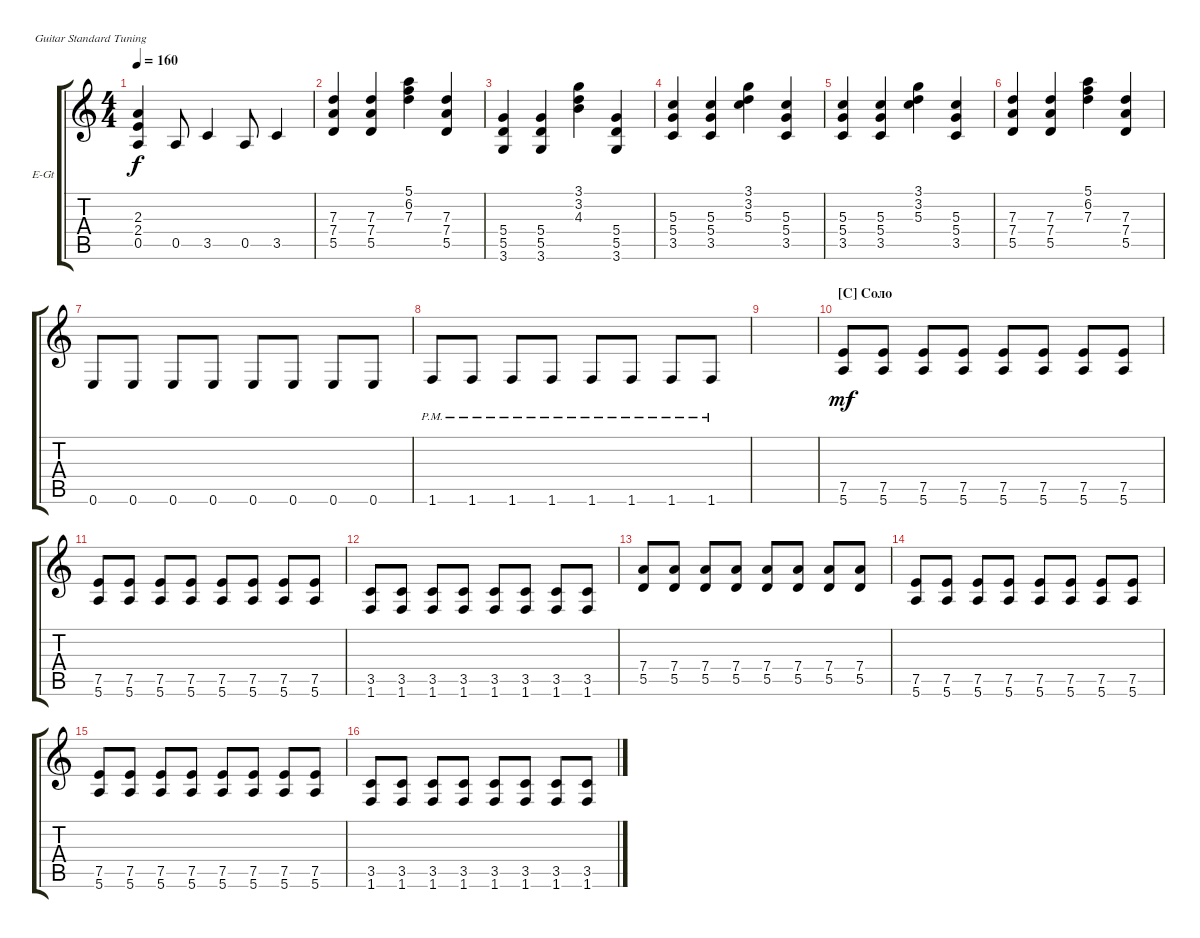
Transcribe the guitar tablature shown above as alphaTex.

\defaultSystemsLayout 4
\bracketExtendMode groupsimilarinstruments
\firstSystemTrackNameOrientation horizontal
\otherSystemsTrackNameOrientation horizontal
\track ("Electric Guitar" "E-Gt") {instrument distortionguitar}
\staff {score tabs}
\tuning (E4 B3 G3 D3 A2 E2)
\ts (4 4)
\tempo 160
\clef g2
\ks c
(2.3 2.4 0.5).4{dy f} 0.5.8 3.5.4 0.5.8 3.5.4 |
(5.5 7.4 7.3).4 (5.5 7.4 7.3).4 (5.1 6.2 7.3).4 (5.5 7.4 7.3).4 |
(3.6 5.5 5.4).4 (3.6 5.5 5.4).4 (3.1 3.2 4.3).4 (3.6 5.5 5.4).4 |
(3.5 5.4 5.3).4 (3.5 5.4 5.3).4 (5.3 3.2 3.1).4 (3.5 5.4 5.3).4 |
(3.5 5.4 5.3).4 (3.5 5.4 5.3).4 (5.3 3.2 3.1).4 (3.5 5.4 5.3).4 |
(5.5 7.4 7.3).4 (5.5 7.4 7.3).4 (5.1 6.2 7.3).4 (5.5 7.4 7.3).4 |
0.6.8 0.6.8 0.6.8 0.6.8 0.6.8 0.6.8 0.6.8 0.6.8 |
1.6{pm}.8 1.6{pm}.8 1.6{pm}.8 1.6{pm}.8 1.6{pm}.8 1.6{pm}.8 1.6{pm}.8 1.6{pm}.8 |
|
\section ("C" "Соло")
(5.6 7.5).8{dy mf} (5.6 7.5).8 (5.6 7.5).8 (5.6 7.5).8 (5.6 7.5).8 (5.6 7.5).8 (5.6 7.5).8 (5.6 7.5).8 |
(5.6 7.5).8 (5.6 7.5).8 (5.6 7.5).8 (5.6 7.5).8 (5.6 7.5).8 (5.6 7.5).8 (5.6 7.5).8 (5.6 7.5).8 |
(1.6 3.5).8 (1.6 3.5).8 (1.6 3.5).8 (1.6 3.5).8 (1.6 3.5).8 (1.6 3.5).8 (1.6 3.5).8 (1.6 3.5).8 |
(5.5 7.4).8 (5.5 7.4).8 (5.5 7.4).8 (5.5 7.4).8 (5.5 7.4).8 (5.5 7.4).8 (5.5 7.4).8 (5.5 7.4).8 |
(5.6 7.5).8 (5.6 7.5).8 (5.6 7.5).8 (5.6 7.5).8 (5.6 7.5).8 (5.6 7.5).8 (5.6 7.5).8 (5.6 7.5).8 |
(5.6 7.5).8 (5.6 7.5).8 (5.6 7.5).8 (5.6 7.5).8 (5.6 7.5).8 (5.6 7.5).8 (5.6 7.5).8 (5.6 7.5).8 |
(1.6 3.5).8 (1.6 3.5).8 (1.6 3.5).8 (1.6 3.5).8 (1.6 3.5).8 (1.6 3.5).8 (1.6 3.5).8 (1.6 3.5).8
